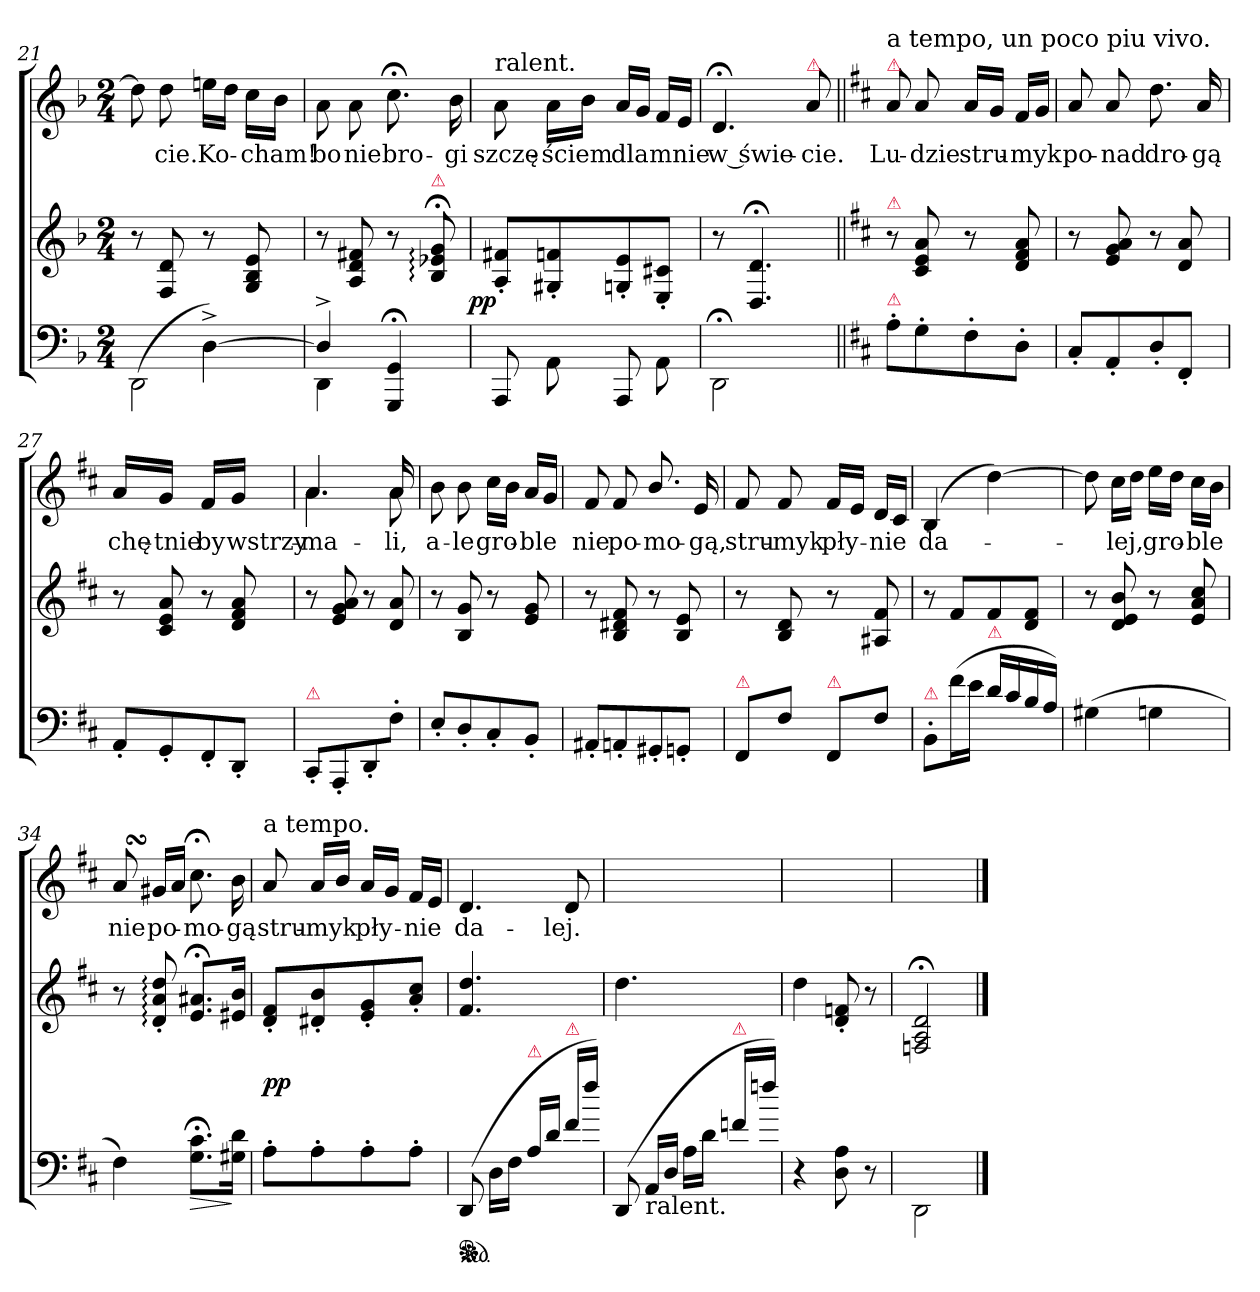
**kern	**kern	**dynam	**kern	**text
*part2	*part2	*part2	*part1	*part1
*staff3	*staff2	*staff2/3	*staff1	*staff1
*clefF4	*clefG2	*	*clefG2	*
*k[b-]	*k[b-]	*	*k[b-]	*
*M2/4	*M2/4	*	*M2/4	*
=21	=21	=21	=21	=21
!LO:N:vis=2	!	!	!	!
(4DD\	8r	.	8dd\]	.
.	8F/ 8d/	.	8dd\	-cie.
[4D^\)	8r	.	16een\LL	Ko-
.	.	.	16dd\JJ	.
.	8G/ 8B-/ 8e/	.	16cc\LL	-cham!
.	.	.	16b-\JJ	.
=22	=22	=22	=22	=22
*^	*	*	*	*
4D^</]	4DD\	8r	.	8a\	bo
.	.	8A/ 8d/ 8f#X/	.	8a\	nie
4GGG;</ 4GG;</	4ryy	8r	.	8.cc;<\	bro-
!	!	!LO:TX:a:color=crimson:t=⚠	!	!	!
.	.	8B-;<:/ 8e-X;<:/ 8g;<:/	.	.	.
.	.	.	.	16b-\	-gi
*v	*v	*	*	*	*
=23	=23	=23	=23	=23
!	!	!	!LO:TX:a:t=ralent.	!
!	!	!LO:DY:rj	!	!
8AAA/	8A'>/ 8f#X'>/L	pp.	8a\	szczę-
8AA\	8G#X'>/ 8fn'>/	.	16a\LL	-ściem
.	.	.	16b-\JJ	.
8AAA/	8Gn'>/ 8e'>/	.	16a/LL	dla
.	.	.	16g/JJ	.
8AA\	8E'>/ 8c#X'>/J	.	16f/LL	mnie
.	.	.	16e/JJ	.
=24	=24	=24	=24	=24
2DD;<\	8r	.	4.d;</	w świe-
.	4.D;</ 4.d;</	.	.	.
!	!	!	!LO:TX:a:color=crimson:t=⚠	!
.	.	.	8a/	-cie.
=25||	=25||	=25||	=25||	=25||
*k[f#c#]	*k[f#c#]	*	*k[f#c#]	*
!	!	!	!LO:TX:a:color=crimson:t=⚠	!
!	!	!	!LO:TX:a:t=a tempo, un poco piu vivo.	!
!	!LO:TX:a:color=crimson:t=⚠	!	!	!
!LO:TX:a:color=crimson:t=⚠	!	!	!	!
8A'\L	8r	.	8a/	Lu-
8G'\	8c#/ 8e/ 8a/	.	8a/	-dzie
8F#'\	8r	.	16a/LL	stru-
.	.	.	16g/JJ	.
8D'\J	8d/ 8f#/ 8a/	.	16f#/LL	-myk
.	.	.	16g/JJ	.
=26	=26	=26	=26	=26
8C#'/L	8r	.	8a/	po-
8AA'/	8e/ 8g/ 8a/	.	8a/	-nad
8D'/	8r	.	8.dd\	dro-
8FF#'/J	8d/ 8a/	.	.	.
.	.	.	16a/	-gą
=27	=27	=27	=27	=27
!	!	!	!LO:N:vis=16	!
8AA'/L	8r	.	8a/LL	chę-
!	!	!	!LO:N:vis=16	!
8GG'/	8c#/ 8e/ 8a/	.	8g/JJ	-tnie
!	!	!	!LO:N:vis=16	!
8FF#'/	8r	.	8f#/LL	by
!	!	!	!LO:N:vis=16	!
8DD'/J	8d/ 8f#/ 8a/	.	8g/JJ	wstrzy-
=28	=28	=28	=28	=28
!LO:TX:a:color=crimson:t=⚠	!	!	!	!
!	!	!	!LO:N:vis=8.	!
*	*	*	*^	*
8CC#'/L	8r	.	4.a/	4.a\	-ma-
8AAA'/	8e/ 8g/ 8a/	.	.	.	.
8DD'/	8r	.	.	.	.
!	!	!	!LO:N:vis=16	!	!
8F#'\J	8d/ 8a/	.	8a/	8a\	-li,
*	*	*	*v	*v	*
=29	=29	=29	=29	=29
8E'/L	8r	.	8b\	a-
8D'/	8B/ 8g/	.	8b\	-le
8C#'/	8r	.	16cc#\LL	gro-
.	.	.	16b\JJ	.
8BB'/J	8e/ 8g/	.	16a/LL	-ble
.	.	.	16g/JJ	.
=30	=30	=30	=30	=30
8AA#X'/L	8r	.	8f#/	nie
8AAn'/	8B/ 8d#X/ 8f#/	.	8f#/	po-
8GG#X'/	8r	.	8.b/	-mo-
8GGn'/J	8B/ 8e/	.	.	.
.	.	.	16e/	-gą,
=31	=31	=31	=31	=31
!LO:TX:a:color=crimson:t=⚠	!	!	!	!
8FF#/L	8r	.	8f#/	stru-
8F#\J	8B/ 8d/	.	8f#/	-myk
!LO:TX:a:color=crimson:t=⚠	!	!	!	!
8FF#/L	8r	.	16f#/LL	pły-
.	.	.	16e/JJ	.
8F#\J	8A#X/ 8f#/	.	16d/LL	-nie
.	.	.	16c#/JJ	.
=32	=32	=32	=32	=32
!LO:TX:a:color=crimson:t=⚠	!	!	!	!
8BB'/L	8r	.	(4B/	da-
(<16f#\L	8f#/L	.	.	.
16e\JJ	.	.	.	.
!LO:TX:a:color=crimson:t=⚠	!	!	!	!
16d\LL	8f#/	.	[4dd\)	.
16c#/	.	.	.	.
16B/	8d/ 8f#/J	.	.	.
16A/JJ)	.	.	.	.
=33	=33	=33	=33	=33
(4G#X\	8r	.	8dd\]	.
.	8d/ 8e/ 8b/	.	16cc#\LL	-lej,
.	.	.	16dd\JJ	.
4Gn\	8r	.	16ee\LL	gro-
.	.	.	16dd\JJ	.
.	8e/ 8a/ 8cc#/	.	16cc#\LL	-ble
.	.	.	16b\JJ	.
=34	=34	=34	=34	=34
4F#\)	8r	.	8aSSS/	nie
.	8d:'/ 8a:'/ 8dd:'/	.	16g#X/LL	po-
.	.	.	16a/JJ	.
!	!	!LO:HP:b=2	!	!
8.G;<\ 8.c#;<\L	8.e;</ 8.a#X;</L	>	8.cc#;<\	-mo-
16G#X\ 16d\Jk	16e#X/ 16b/Jk	]	16b\	-gą
=35	=35	=35	=35	=35
!	!	!	!LO:TX:a:t=a tempo.	!
8A'\L	8d'/ 8f#'/L	pp	8a/	stru-
8A'\	8d#X'/ 8b'/	.	16a/LL	-myk
.	.	.	16b/JJ	.
8A'\	8e'/ 8g'/	.	16a/LL	pły-
.	.	.	16g/JJ	.
8A'\J	8a'/ 8cc#'/J	.	16f#/LL	-nie
.	.	.	16e/JJ	.
=36	=36	=36	=36	=36
*ped	*	*	*	*
*Xped	*	*	*	*
(8DD/	4.f#/ 4.dd/	.	4.d/	da-
16D\LL	.	.	.	.
16F#\JJ	.	.	.	.
!LO:TX:a:color=crimson:t=⚠	!	!	!	!
16A/LL	.	.	.	.
16d\JJ	.	.	.	.
!LO:TX:a:color=crimson:t=⚠	!	!	!	!
16f#/LL	8ryy	.	8d/	-lej.
16ff#\JJ)	.	.	.	.
=37	=37	=37	=37	=37
(8DD/	4.dd\	.	2ryy	.
!LO:TX:b:t=ralent.	!	!	!	!
16AA/LL	.	.	.	.
16D/JJ	.	.	.	.
16A\LL	.	.	.	.
16d\JJ	.	.	.	.
!LO:TX:a:color=crimson:t=⚠	!	!	!	!
16fn/LL	8ryy	.	.	.
16ffn\JJ)	.	.	.	.
=38	=38	=38	=38	=38
4r	4dd\	.	2ryy	.
8D\ 8A\	8d'/ 8fn'/	.	.	.
8r	8r	.	.	.
=39	=39	=39	=39	=39
2DD\	2Fn;</ 2A;</ 2d;</	.	2ryy	.
==	==	==	==	==
*-	*-	*-	*-	*-
